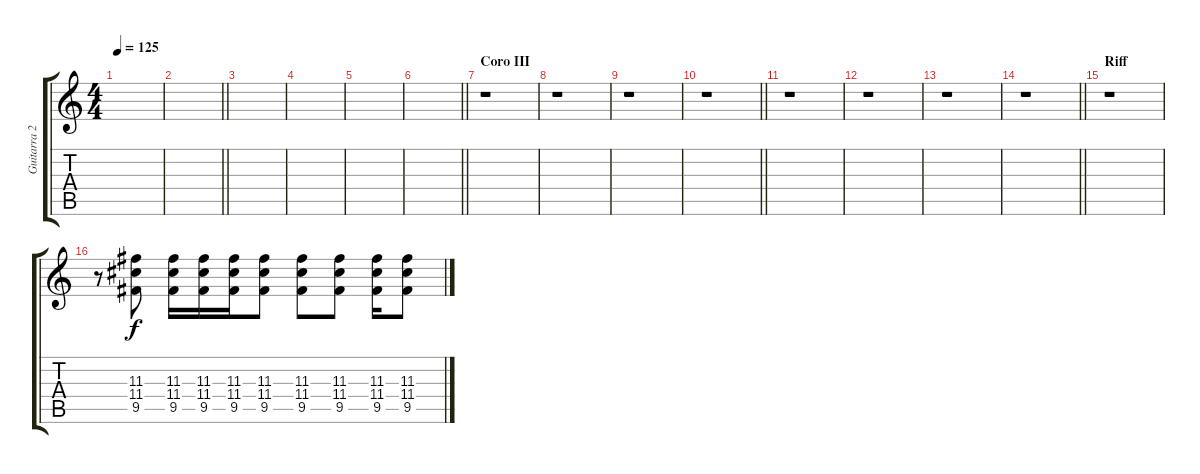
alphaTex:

\track ("Guitarra 2" "Guitarra 2") {instrument distortionguitar}
\staff {score tabs}
\tuning (E4 B3 G3 D3 A2 E2) {hide}
\ts (4 4)
\tempo 125
\clef g2
\ks c
|
\barLineRight lightlight
|
|
|
|
\barLineRight lightlight
|
\section ("" "Coro III")
r.1 |
r.1 |
r.1 |
\barLineRight lightlight
r.1 |
r.1 |
r.1 |
r.1 |
\barLineRight lightlight
r.1 |
\section ("" "Riff")
r.1 |
r.8 (11.3 11.4 9.5).8 (11.3 11.4 9.5).16 (11.3 11.4 9.5).16 (11.3 11.4 9.5).16 (11.3 11.4 9.5).8 (11.3 11.4 9.5).8 (11.3 11.4 9.5).8 (11.3 11.4 9.5).16 (11.3 11.4 9.5).8
